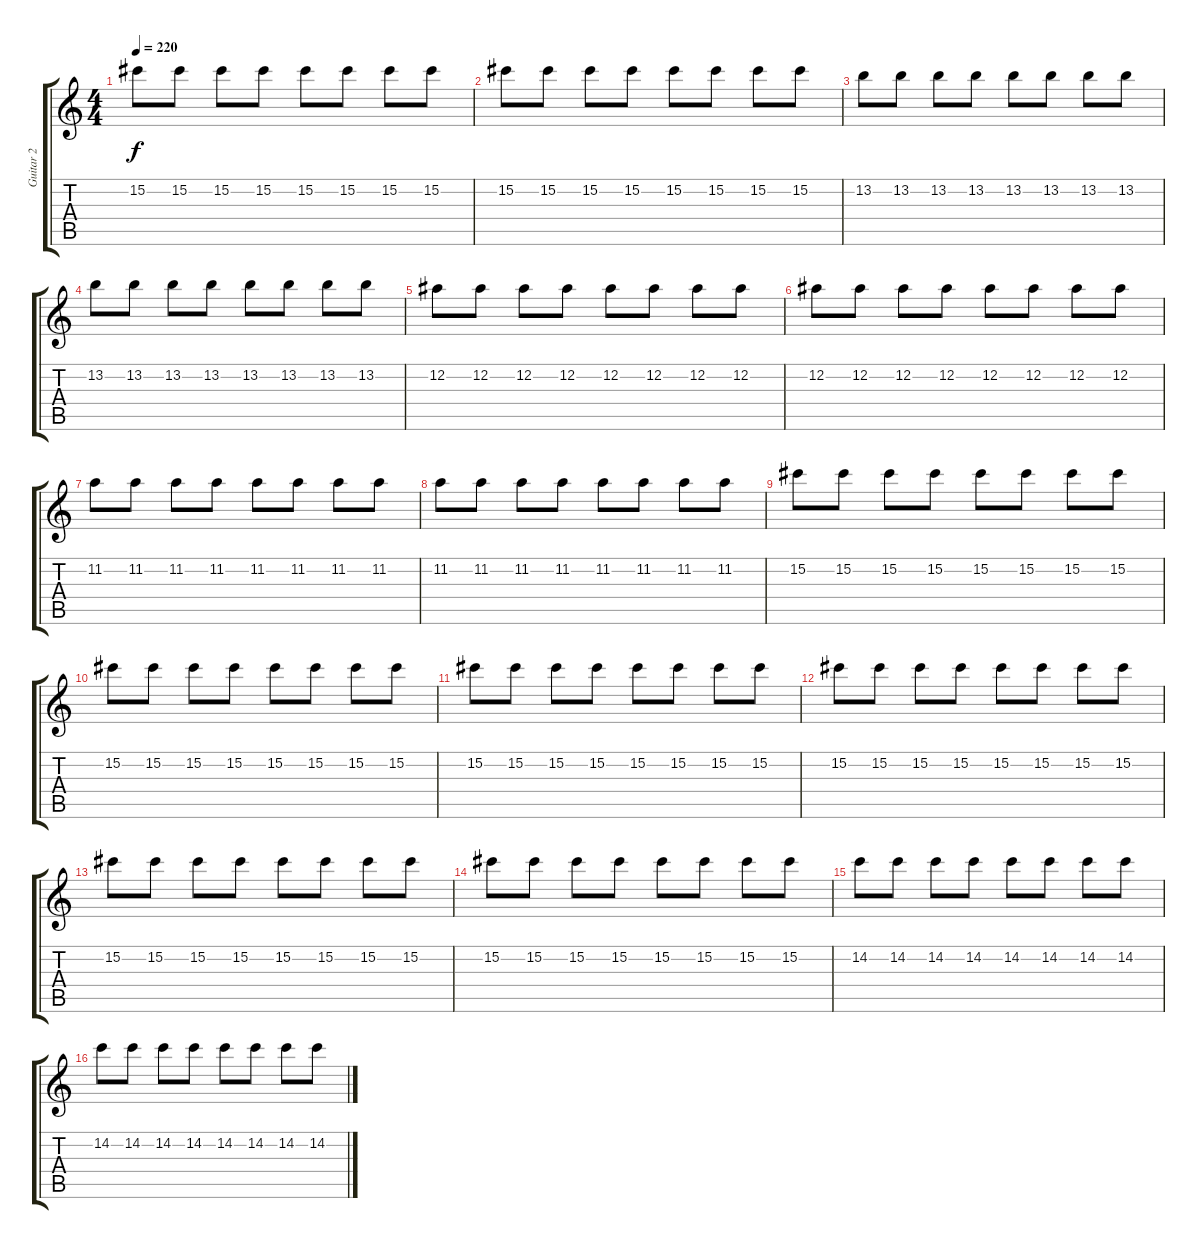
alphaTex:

\track ("Guitar 2" "Guitar 2") {instrument distortionguitar}
\staff {score tabs}
\tuning (Eb4 Bb3 Gb3 Db3 Ab2 Db2) {hide}
\ts (4 4)
\tempo 220
\clef g2
\ks c
15.2.8{dy f volume 12 balance 8} 15.2.8 15.2.8 15.2.8 15.2.8 15.2.8 15.2.8 15.2.8 |
15.2.8 15.2.8 15.2.8 15.2.8 15.2.8 15.2.8 15.2.8 15.2.8 |
13.2.8 13.2.8 13.2.8 13.2.8 13.2.8 13.2.8 13.2.8 13.2.8 |
13.2.8 13.2.8 13.2.8 13.2.8 13.2.8 13.2.8 13.2.8 13.2.8 |
12.2.8 12.2.8 12.2.8 12.2.8 12.2.8 12.2.8 12.2.8 12.2.8 |
12.2.8 12.2.8 12.2.8 12.2.8 12.2.8 12.2.8 12.2.8 12.2.8 |
11.2.8 11.2.8 11.2.8 11.2.8 11.2.8 11.2.8 11.2.8 11.2.8 |
11.2.8 11.2.8 11.2.8 11.2.8 11.2.8 11.2.8 11.2.8 11.2.8 |
15.2.8 15.2.8 15.2.8 15.2.8 15.2.8 15.2.8 15.2.8 15.2.8 |
15.2.8 15.2.8 15.2.8 15.2.8 15.2.8 15.2.8 15.2.8 15.2.8 |
15.2.8 15.2.8 15.2.8 15.2.8 15.2.8 15.2.8 15.2.8 15.2.8 |
15.2.8 15.2.8 15.2.8 15.2.8 15.2.8 15.2.8 15.2.8 15.2.8 |
15.2.8 15.2.8 15.2.8 15.2.8 15.2.8 15.2.8 15.2.8 15.2.8 |
15.2.8 15.2.8 15.2.8 15.2.8 15.2.8 15.2.8 15.2.8 15.2.8 |
14.2.8 14.2.8 14.2.8 14.2.8 14.2.8 14.2.8 14.2.8 14.2.8 |
14.2.8 14.2.8 14.2.8 14.2.8 14.2.8 14.2.8 14.2.8 14.2.8
